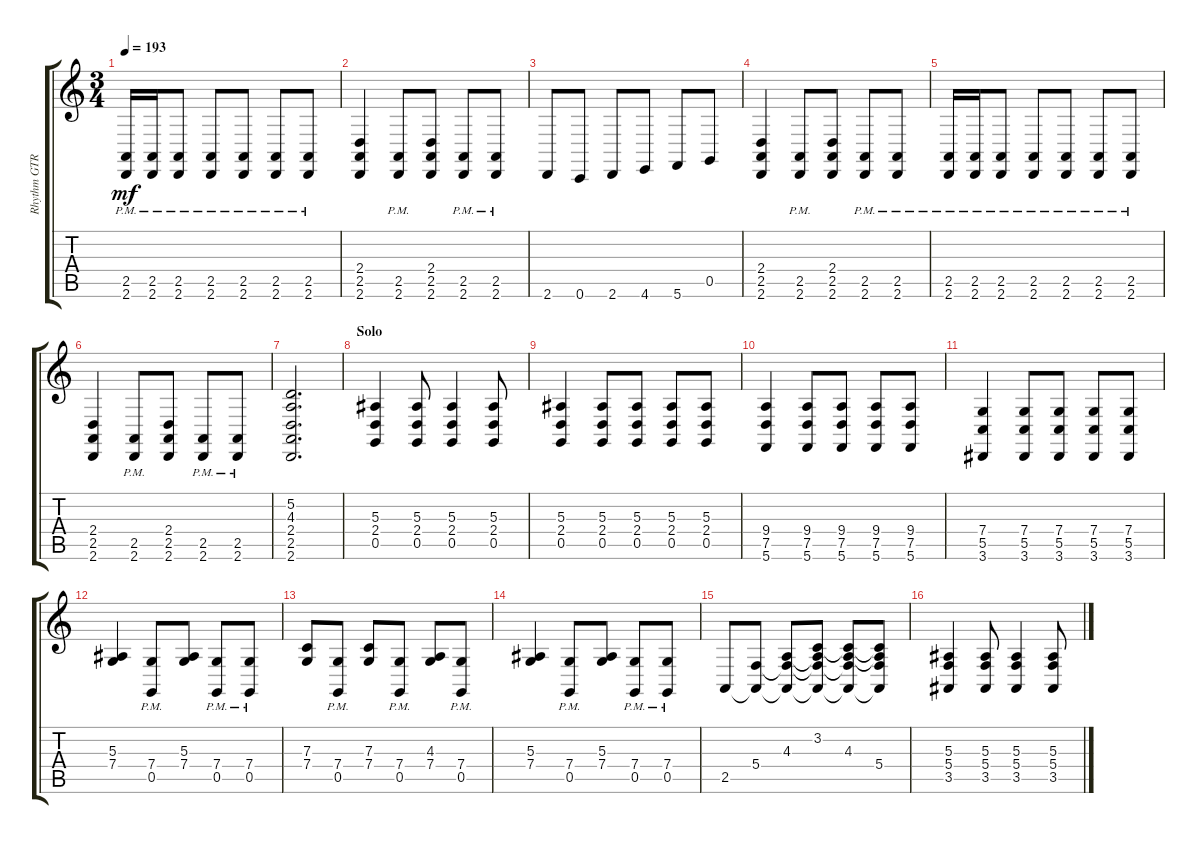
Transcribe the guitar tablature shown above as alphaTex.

\track ("Rhythm GTR 2" "Rhythm GTR") {instrument choiraahs}
\staff {score tabs}
\tuning (D4 A3 F3 C3 G2 C2) {hide}
\ts (3 4)
\tempo 193
\clef g2
\ks c
(2.5{pm} 2.6{pm}).16{dy mf} (2.5{pm} 2.6{pm}).16 (2.5{pm} 2.6{pm}).8 (2.5{pm} 2.6{pm}).8 (2.5{pm} 2.6{pm}).8 (2.5{pm} 2.6{pm}).8 (2.5{pm} 2.6{pm}).8 |
(2.4 2.5 2.6).4 (2.5{pm} 2.6{pm}).8 (2.4 2.5 2.6).8 (2.5{pm} 2.6{pm}).8 (2.5{pm} 2.6{pm}).8 |
2.6.8 0.6.8 2.6.8 4.6.8 5.6.8 0.5.8 |
(2.4 2.5 2.6).4 (2.5{pm} 2.6{pm}).8 (2.4 2.5 2.6).8 (2.5{pm} 2.6{pm}).8 (2.5{pm} 2.6{pm}).8 |
(2.5{pm} 2.6{pm}).16 (2.5{pm} 2.6{pm}).16 (2.5{pm} 2.6{pm}).8 (2.5{pm} 2.6{pm}).8 (2.5{pm} 2.6{pm}).8 (2.5{pm} 2.6{pm}).8 (2.5{pm} 2.6{pm}).8 |
(2.4 2.5 2.6).4 (2.5{pm} 2.6{pm}).8 (2.4 2.5 2.6).8 (2.5{pm} 2.6{pm}).8 (2.5{pm} 2.6{pm}).8 |
(5.2 4.3 2.4 2.5 2.6).2{d} |
\section ("" "Solo")
(5.3 2.4 0.5).4 (5.3 2.4 0.5).8 (5.3 2.4 0.5).4 (5.3 2.4 0.5).8 |
(5.3 2.4 0.5).4 (5.3 2.4 0.5).8 (5.3 2.4 0.5).8 (5.3 2.4 0.5).8 (5.3 2.4 0.5).8 |
(9.4 7.5 5.6).4 (9.4 7.5 5.6).8 (9.4 7.5 5.6).8 (9.4 7.5 5.6).8 (9.4 7.5 5.6).8 |
(7.4 5.5 3.6).4 (7.4 5.5 3.6).8 (7.4 5.5 3.6).8 (7.4 5.5 3.6).8 (7.4 5.5 3.6).8 |
(5.3 7.4).4 (7.4{pm} 0.5{pm}).8 (5.3 7.4).8 (7.4{pm} 0.5{pm}).8 (7.4{pm} 0.5{pm}).8 |
(7.3 7.4).8 (7.4{pm} 0.5{pm}).8 (7.3 7.4).8 (7.4{pm} 0.5{pm}).8 (4.3 7.4).8 (7.4{pm} 0.5{pm}).8 |
(5.3 7.4).4 (7.4{pm} 0.5{pm}).8 (5.3 7.4).8 (7.4{pm} 0.5{pm}).8 (7.4{pm} 0.5{pm}).8 |
2.5.8 (5.4 2.5{t}).8 (4.3 5.4{t} 2.5{t}).8 (3.2 4.3{t} 5.4{t} 2.5{t}).8 (3.2{t} 4.3 5.4{t} 2.5{t}).8 (3.2{t} 4.3{t} 5.4 2.5{t}).8 |
(5.3 5.4 3.5).4 (5.3 5.4 3.5).8 (5.3 5.4 3.5).4 (5.3 5.4 3.5).8
